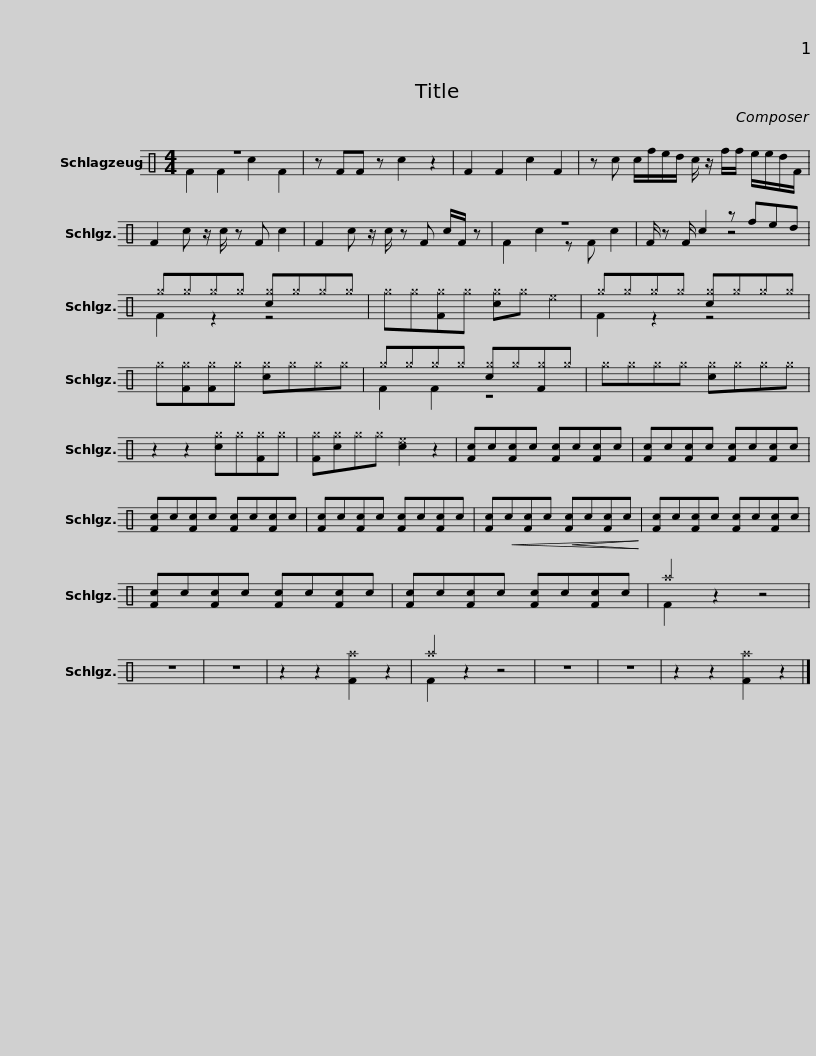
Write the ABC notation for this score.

X:1
%%score ( 1 2 )
L:1/8
M:4/4
I:linebreak $
K:C
V:1 perc
K:none
V:2 perc
K:none
V:1
 z8 | z FF z c2 z2 | F2 F2 c2 F2 | z c c/f/e/d/ c/ z/ f/f/ e/e/d/F/ |$ F2 c z/ c/ z F c2 | %5
 F2 c z/ c/ z F c/F/ z | z8 | F/ z F/ c2 z fed |$ ^g^g^g^g [c^g]^g^g^g | ^g^g[F^g]^g [c^g]^g ^e2 | %10
 ^g^g^g^g [c^g]^g^g^g | ^g[F^g][F^g]^g [c^g]^g^g^g |$ ^g^g^g^g [c^g]^g[F^g]^g | ^g^g^g^g [c^g]^g^g^g | z2 z2 [c^g]^g[F^g]^g | %15
 [F^g][c^g]^g^g [c^e]2 z2 |$ [Fc]c[Fc]c [Fc]c[Fc]c | [Fc]c[Fc]c [Fc]c[Fc]c | [Fc]c[Fc]c [Fc]c[Fc]c | [Fc]c[Fc]c [Fc]c[Fc]c |$ %20
 [Fc]!<(!c[Fc]c!<(! [Fc]c[Fc]c!<)!!<)! | [Fc]c[Fc]c [Fc]c[Fc]c | [Fc]c[Fc]c [Fc]c[Fc]c | [Fc]c[Fc]c [Fc]c[Fc]c |$ ^a2 z2 z4 | %25
 z8 | z8 | z2 z2 [F^a]2 z2 |$ ^a2 z2 z4 | z8 | %30
 z8 | z2 z2 [F^a]2 z2 |] %32
V:2
 F2 F2 c2 F2 | x8 | x8 | x8 |$ x8 | %5
 x8 | F2 c2 z F c2 | x4 z4 |$ F2 z2 z4 | x8 | %10
 F2 z2 z4 | x8 |$ F2 F2 z4 | x8 | x8 | %15
 x8 |$ x8 | x8 | x8 | x8 |$ %20
 x8 | x8 | x8 | x8 |$ F2 z2 z4 | %25
 x8 | x8 | x8 |$ F2 z2 z4 | x8 | %30
 x8 | x8 |] %32
